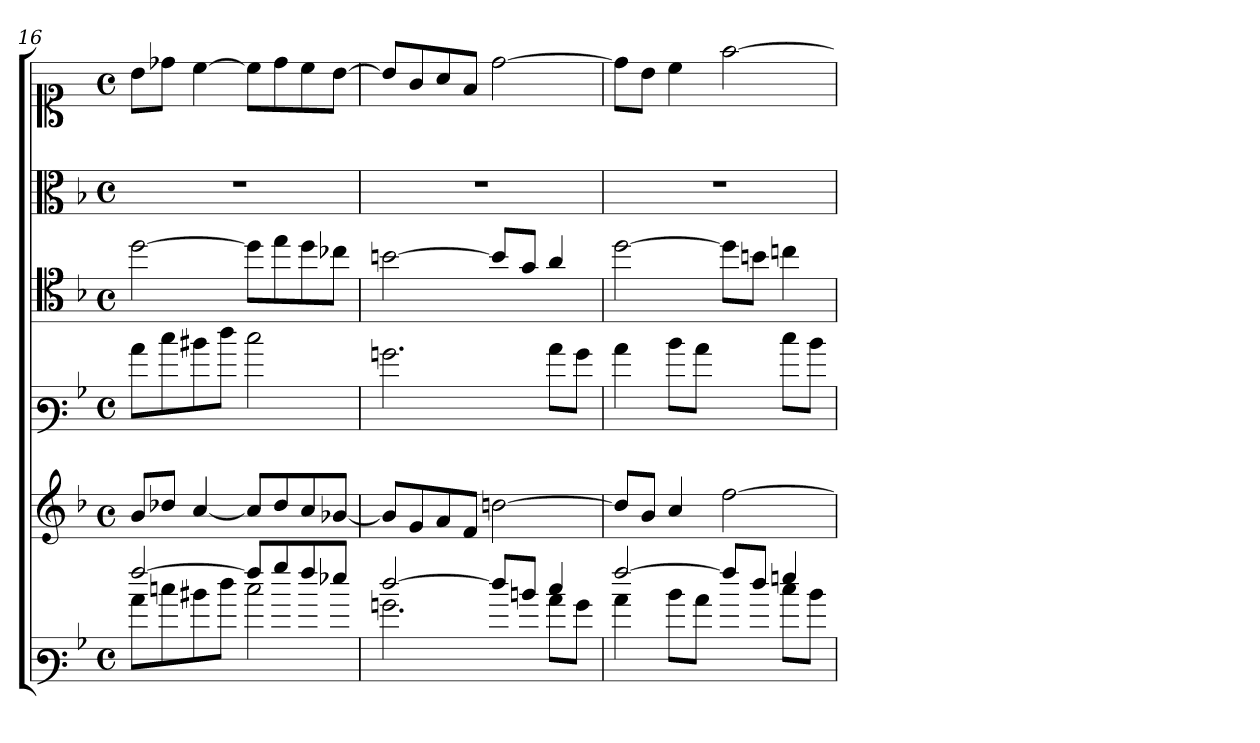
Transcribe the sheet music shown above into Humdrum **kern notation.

**kern	**kern	**kern	**kern	**kern	**kern
*part5	*part5	*part4	*part3	*part2	*part1
*staff6	*staff5	*staff4	*staff3	*staff2	*staff1
!!LO:LB:g=z
*clefF3	*clefG3	*clefF3	*clefC4	*clefC3	*clefC1
*k[b-]	*k[b-]	*k[b-]	*k[b-]	*k[b-]	*
*M4/4	*M4/4	*M4/4	*M4/4	*M4/4	*M4/4
*met(c)	*met(c)	*met(c)	*met(c)	*met(c)	*met(c)
=16	=16	=16	=16	=16	=16
*^	*	*	*	*	*
[>2aa/	8cc\L	8g/L	8cc\L	[>2dd\	1r	8b\L
.	8een\	8b-X/J	8ee\	.	.	8dd-X\J
.	8dd#X\	[<4a/	8dd#X\	.	.	[>4cc\
.	8ff\J	.	8ff\J	.	.	.
8aa/L]	2ee\	8a/L]	2ee\	8dd\L]	.	8cc\L]
8bb-/	.	8b-/	.	8ee\	.	8dd-\
8aa/	.	8a/	.	8dd\	.	8cc\
8gg-X/J	.	[<8g-/J	.	8cc-X\J	.	[>8b\J
=17	=17	=17	=17	=17	=17	=17
[>2ff/	2.b\	8g-/L]	2.b\	[>2b\	1r	8b/L]
.	.	8e/	.	.	.	8g/
.	.	8f/	.	.	.	8a/
.	.	8d/J	.	.	.	8f/J
8ff/L]	.	[>2b\	.	8b/L]	.	[>2dd\
8ddn/J	.	.	.	8g/J	.	.
4ee/	8cc\L	.	8cc\L	4a/	.	.
.	8b\J	.	8b\J	.	.	.
=18	=18	=18	=18	=18	=18	=18
[>2aa/	4cc\	8b/L]	4cc\	[>2dd\	1r	8dd\L]
.	.	8g/J	.	.	.	8b\J
.	8dd\L	4a/	8dd\L	.	.	4cc\
.	8cc\J	.	8cc\J	.	.	.
8aa/L]	4ryy	[>2dd\	4ryy	8dd\L]	.	[>2ff\
8ff/J	.	.	.	8b\J	.	.
4ggn/	8ee\L	.	8ee\L	4ccn\	.	.
.	8dd\J	.	8dd\J	.	.	.
*v	*v	*	*	*	*	*
=	=	=	=	=	=
*-	*-	*-	*-	*-	*-
